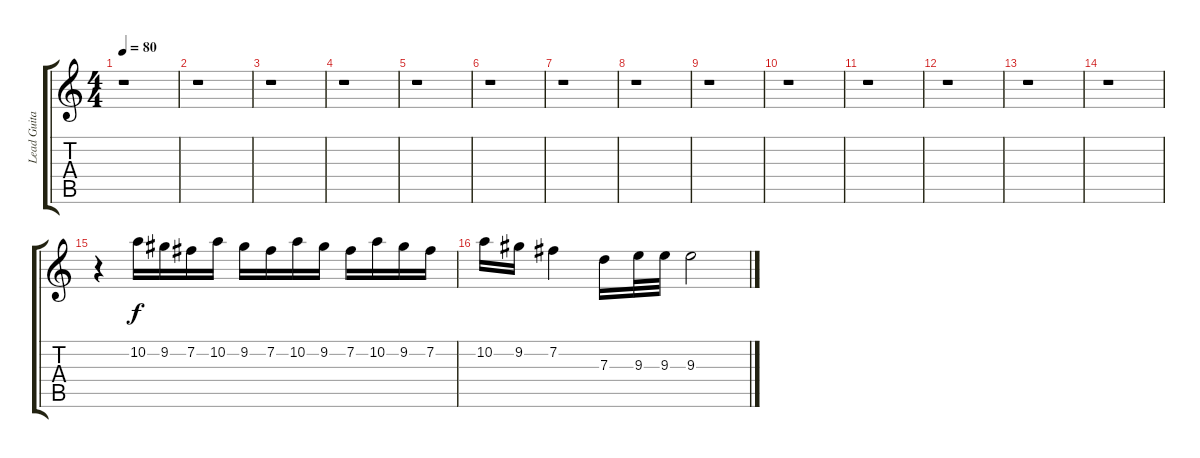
\track ("Lead Guitar" "Lead Guita") {instrument distortionguitar}
\staff {score tabs}
\tuning (E4 B3 G3 D3 A2 E2) {hide}
\ts (4 4)
\tempo 80
\clef g2
\ks c
r.1{dy f} |
r.1 |
r.1 |
r.1 |
r.1 |
r.1 |
r.1 |
r.1 |
r.1 |
r.1 |
r.1 |
r.1 |
r.1 |
r.1 |
r.4 10.2.16 9.2.16 7.2.16 10.2.16 9.2.16 7.2.16 10.2.16 9.2.16 7.2.16 10.2.16 9.2.16 7.2.16 |
10.2.16 9.2.16 7.2.4 7.3.16 9.3.32 9.3.32 9.3.2
